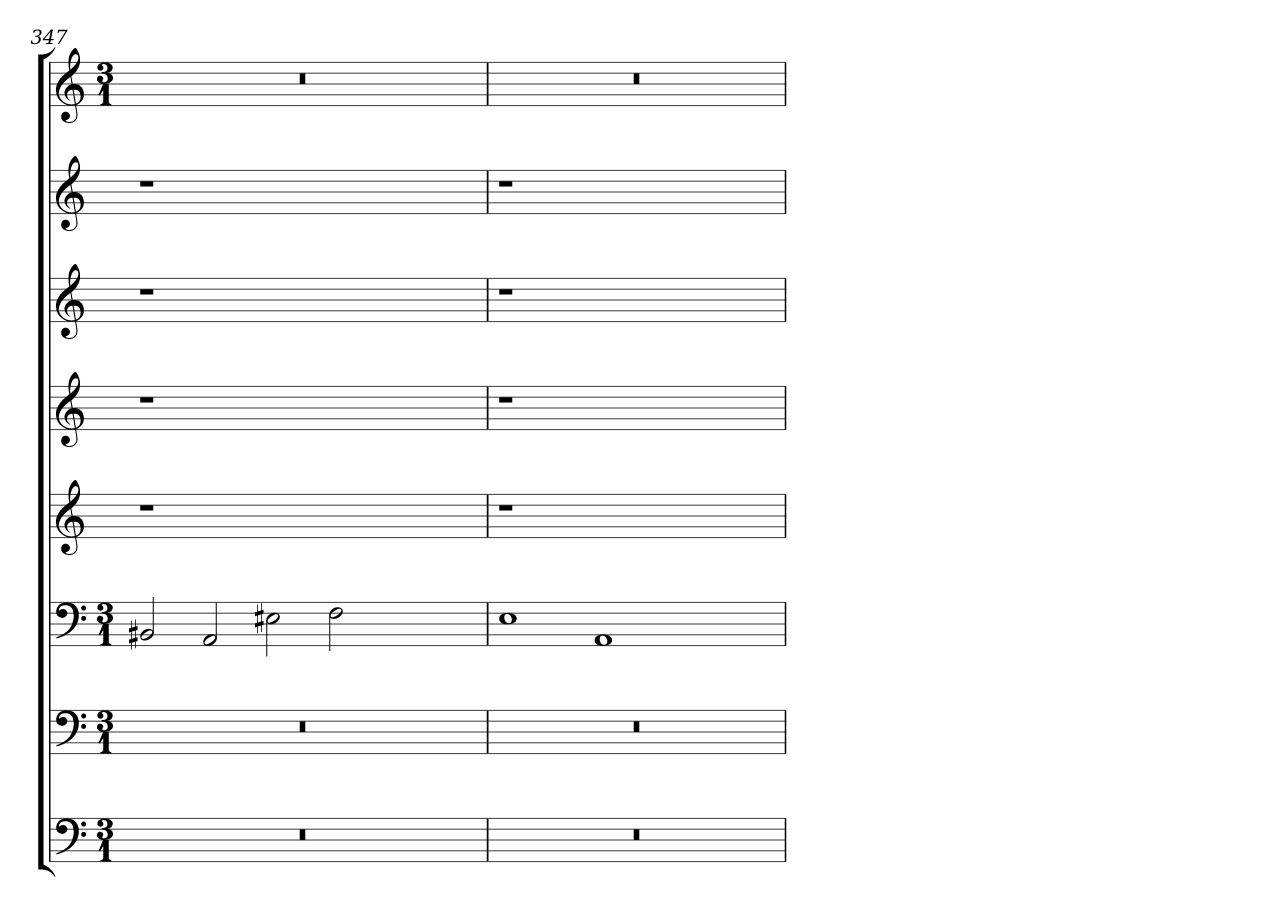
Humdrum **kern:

**kern	**kern	**kern	**kern	**kern	**kern	**kern	**kern
*part8	*part7	*part6	*part5	*part4	*part3	*part2	*part1
*staff8	*staff7	*staff6	*staff5	*staff4	*staff3	*staff2	*staff1
*clefF4	*clefF4	*clefF4	*clefG2	*clefG2	*clefG2	*clefG2	*clefG2
*k[]	*k[]	*k[]	*k[]	*k[]	*k[]	*k[]	*k[]
*C:	*C:	*C:	*C:	*C:	*C:	*C:	*C:
*M3/1	*M3/1	*M3/1	*	*	*	*	*M3/1
=347	=347	=347	=347	=347	=347	=347	=347
0.r	0.r	2BB#</	1r	1r	1r	1r	0.r
.	.	2AA/	.	.	.	.	.
.	.	2E#>\	0ryy	0ryy	0ryy	0ryy	.
.	.	2F\	.	.	.	.	.
.	.	1ryy	.	.	.	.	.
!!LO:LB:g=z
=348	=348	=348	=348	=348	=348	=348	=348
0.r	0.r	1E>	1r	1r	1r	1r	0.r
.	.	1AA	0ryy	0ryy	0ryy	0ryy	.
.	.	1ryy	.	.	.	.	.
=	=	=	=	=	=	=	=
*-	*-	*-	*-	*-	*-	*-	*-
